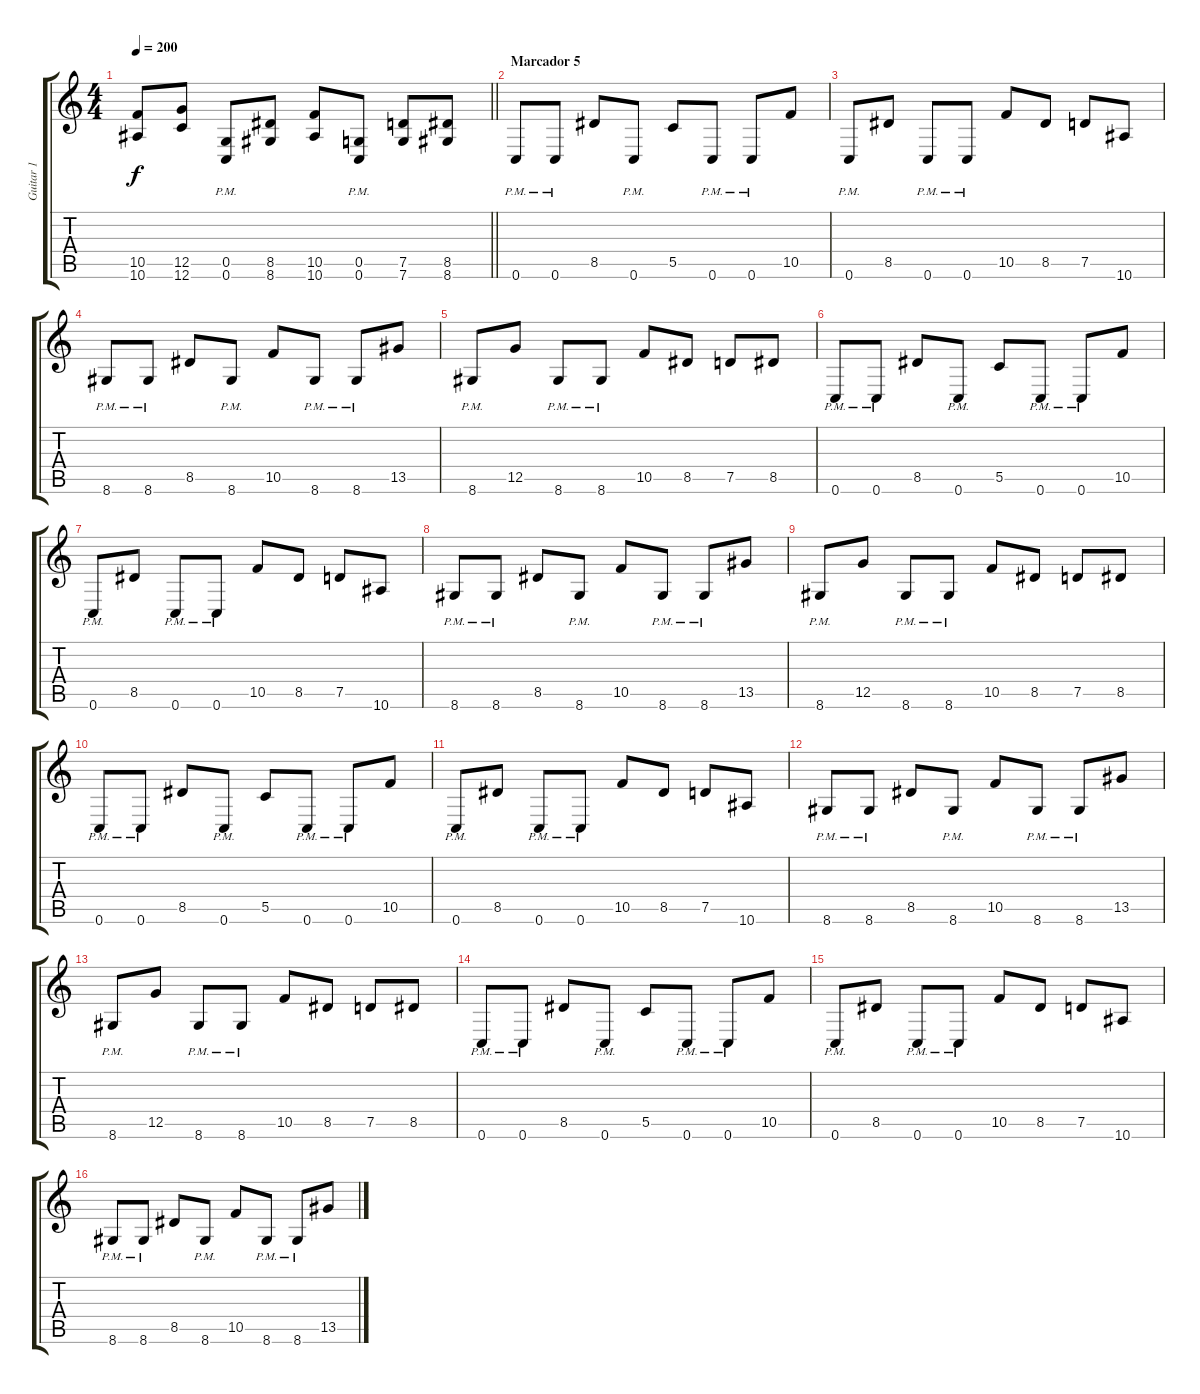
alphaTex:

\track ("Guitar 1" "Guitar 1") {instrument distortionguitar}
\staff {score tabs}
\tuning (D4 A3 F3 C3 G2 C2) {hide}
\ts (4 4)
\tempo 200
\clef g2
\barLineRight lightlight
\ks c
(10.5 10.6).8{dy f} (12.5 12.6).8 (0.5{pm} 0.6{pm}).8 (8.5 8.6).8 (10.5 10.6).8 (0.5{pm} 0.6{pm}).8 (7.5 7.6).8 (8.5 8.6).8 |
\section ("" "Marcador 5")
0.6{pm}.8 0.6{pm}.8 8.5.8 0.6{pm}.8 5.5.8 0.6{pm}.8 0.6{pm}.8 10.5.8 |
0.6{pm}.8 8.5.8 0.6{pm}.8 0.6{pm}.8 10.5.8 8.5.8 7.5.8 10.6.8 |
8.6{pm}.8 8.6{pm}.8 8.5.8 8.6{pm}.8 10.5.8 8.6{pm}.8 8.6{pm}.8 13.5.8 |
8.6{pm}.8 12.5.8 8.6{pm}.8 8.6{pm}.8 10.5.8 8.5.8 7.5.8 8.5.8 |
0.6{pm}.8 0.6{pm}.8 8.5.8 0.6{pm}.8 5.5.8 0.6{pm}.8 0.6{pm}.8 10.5.8 |
0.6{pm}.8 8.5.8 0.6{pm}.8 0.6{pm}.8 10.5.8 8.5.8 7.5.8 10.6.8 |
8.6{pm}.8 8.6{pm}.8 8.5.8 8.6{pm}.8 10.5.8 8.6{pm}.8 8.6{pm}.8 13.5.8 |
8.6{pm}.8 12.5.8 8.6{pm}.8 8.6{pm}.8 10.5.8 8.5.8 7.5.8 8.5.8 |
0.6{pm}.8 0.6{pm}.8 8.5.8 0.6{pm}.8 5.5.8 0.6{pm}.8 0.6{pm}.8 10.5.8 |
0.6{pm}.8 8.5.8 0.6{pm}.8 0.6{pm}.8 10.5.8 8.5.8 7.5.8 10.6.8 |
8.6{pm}.8 8.6{pm}.8 8.5.8 8.6{pm}.8 10.5.8 8.6{pm}.8 8.6{pm}.8 13.5.8 |
8.6{pm}.8 12.5.8 8.6{pm}.8 8.6{pm}.8 10.5.8 8.5.8 7.5.8 8.5.8 |
0.6{pm}.8 0.6{pm}.8 8.5.8 0.6{pm}.8 5.5.8 0.6{pm}.8 0.6{pm}.8 10.5.8 |
0.6{pm}.8 8.5.8 0.6{pm}.8 0.6{pm}.8 10.5.8 8.5.8 7.5.8 10.6.8 |
8.6{pm}.8 8.6{pm}.8 8.5.8 8.6{pm}.8 10.5.8 8.6{pm}.8 8.6{pm}.8 13.5.8
